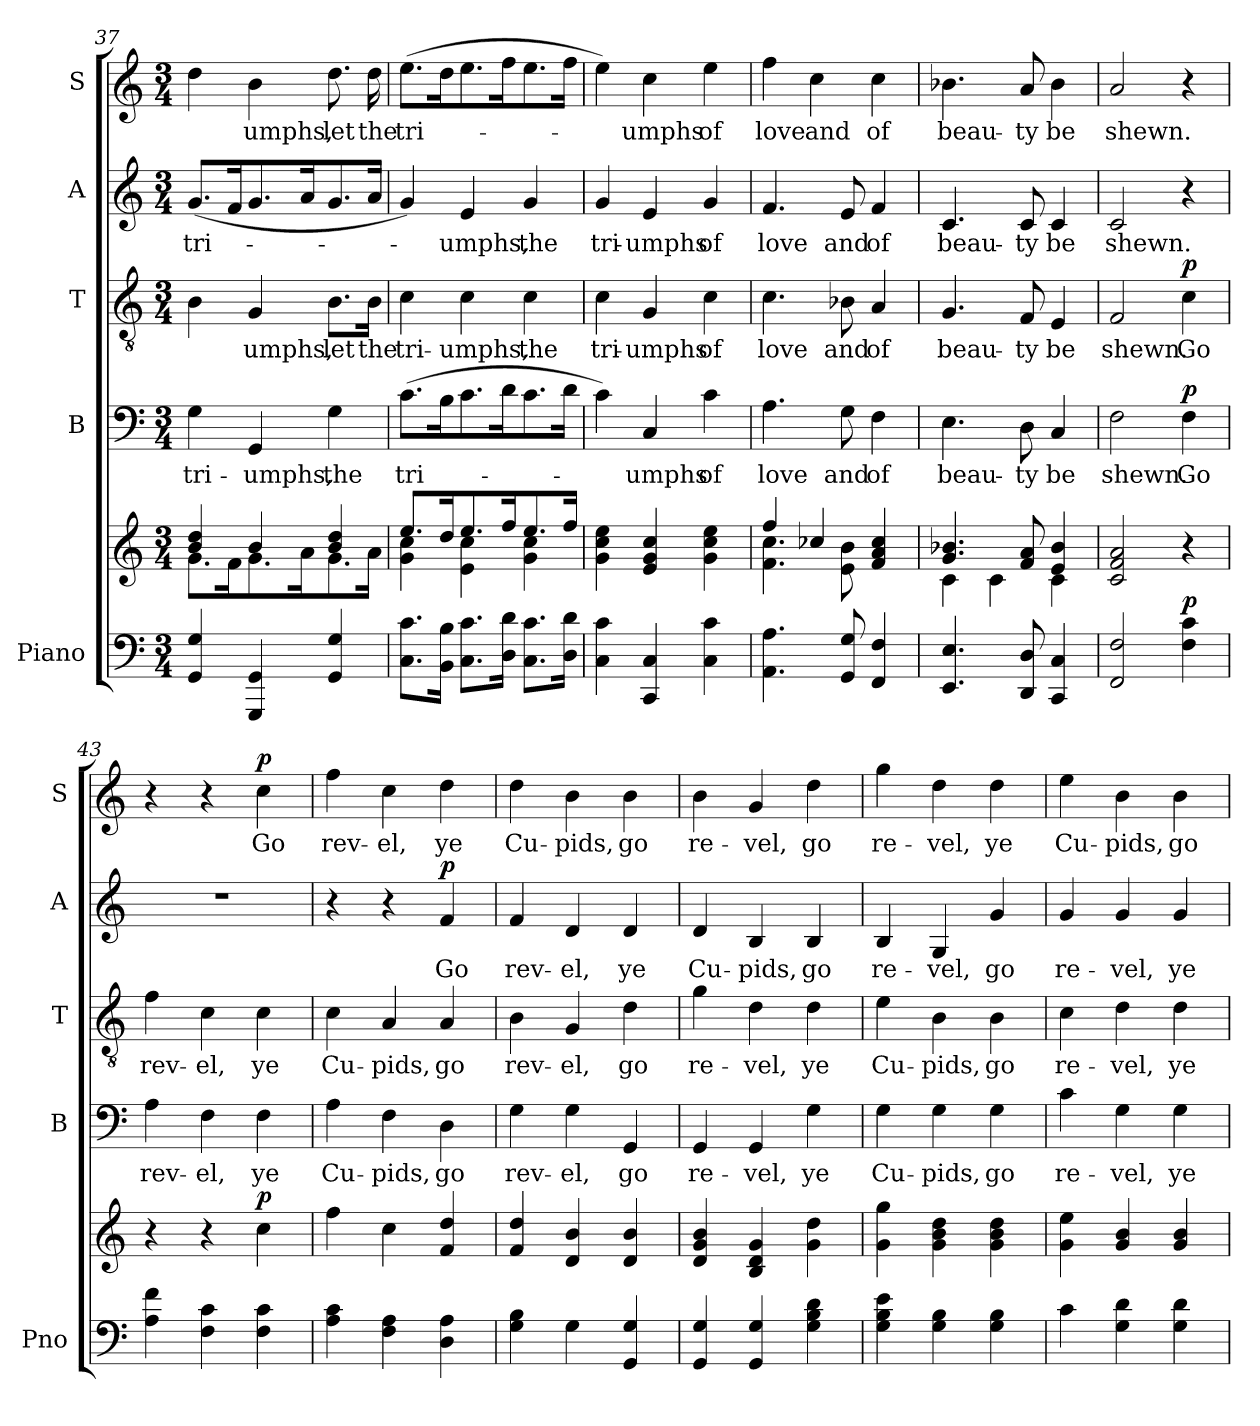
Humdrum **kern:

**kern	**kern	**dynam	**kern	**text	**dynam	**kern	**text	**dynam	**kern	**text	**dynam	**kern	**text	**dynam
*part5	*part5	*part5	*part4	*part4	*part4	*part3	*part3	*part3	*part2	*part2	*part2	*part1	*part1	*part1
*staff6	*staff5	*staff5/6	*staff4	*staff4	*staff4	*staff3	*staff3	*staff3	*staff2	*staff2	*staff2	*staff1	*staff1	*staff1
*I"Piano	*	*	*I"B	*	*	*I"T	*	*	*I"A	*	*	*I"S	*	*
*I'Pno	*	*	*I'B	*	*	*I'T	*	*	*I'A	*	*	*I'S	*	*
*clefF4	*clefG2	*	*clefF4	*	*	*clefGv2	*	*	*clefG2	*	*	*clefG2	*	*
*k[]	*k[]	*	*k[]	*	*	*k[]	*	*	*k[]	*	*	*k[]	*	*
*M3/4	*M3/4	*	*M3/4	*	*	*M3/4	*	*	*M3/4	*	*	*M3/4	*	*
=37	=37	=37	=37	=37	=37	=37	=37	=37	=37	=37	=37	=37	=37	=37
*	*^	*	*	*	*	*	*	*	*	*	*	*	*	*
!	!	!	!	!	!LO:LY:b	!	!	!	!	!	!LO:LY:b	!	!	!	!
4GG/ 4G/	4b/ 4dd/	8.g\L	.	4G\	tri-	.	4B\	.	.	(<8.g/L	tri-	.	4dd\	.	.
.	.	16f\K	.	.	.	.	.	.	.	16f/K	.	.	.	.	.
!	!	!	!	!	!LO:LY:b	!	!	!LO:LY:b	!	!	!	!	!	!LO:LY:b	!
4GGG/ 4GG/	4b/	8.g\	.	4GG/	-umphs,	.	4G/	-umphs,	.	8.g/	.	.	4b\	-umphs,	.
.	.	16a\K	.	.	.	.	.	.	.	16a/K	.	.	.	.	.
!	!	!	!	!	!LO:LY:b	!	!	!LO:LY:b	!	!	!	!	!	!LO:LY:b	!
4GG/ 4G/	4b/ 4dd/	8.g\	.	4G\	the	.	8.B\L	let	.	8.g/	.	.	8.dd\	let	.
!	!	!	!	!	!	!	!	!LO:LY:b	!	!	!	!	!	!LO:LY:b	!
.	.	16a\Jk	.	.	.	.	16B\Jk	the	.	16a/Jk	.	.	16dd\	the	.
=38	=38	=38	=38	=38	=38	=38	=38	=38	=38	=38	=38	=38	=38	=38	=38
!	!	!	!	!	!LO:LY:b	!	!	!LO:LY:b	!	!	!	!	!	!LO:LY:b	!
8.C\ 8.c\L	8.ee/L	4g\ 4cc\	.	(>8.c\L	tri-	.	4c\	tri-	.	4g/)	.	.	(>8.ee\L	tri-	.
16BB\ 16B\Jk	16dd/K	.	.	16B\K	.	.	.	.	.	.	.	.	16dd\K	.	.
!	!	!	!	!	!	!	!	!LO:LY:b	!	!	!LO:LY:b	!	!	!	!
8.C\ 8.c\L	8.ee/	4e\ 4cc\	.	8.c\	.	.	4c\	-umphs,	.	4e/	-umphs,	.	8.ee\	.	.
16D\ 16d\Jk	16ff/K	.	.	16d\K	.	.	.	.	.	.	.	.	16ff\K	.	.
!	!	!	!	!	!	!	!	!LO:LY:b	!	!	!LO:LY:b	!	!	!	!
8.C\ 8.c\L	8.ee/	4g\ 4cc\	.	8.c\	.	.	4c\	the	.	4g/	the	.	8.ee\	.	.
16D\ 16d\Jk	16ff/Jk	.	.	16d\Jk	.	.	.	.	.	.	.	.	16ff\Jk	.	.
*	*v	*v	*	*	*	*	*	*	*	*	*	*	*	*	*
=39	=39	=39	=39	=39	=39	=39	=39	=39	=39	=39	=39	=39	=39	=39
!	!	!	!	!	!	!	!LO:LY:b	!	!	!LO:LY:b	!	!	!	!
4C\ 4c\	4g\ 4cc\ 4ee\	.	4c\)	.	.	4c\	tri-	.	4g/	tri-	.	4ee\)	.	.
!	!	!	!	!LO:LY:b	!	!	!LO:LY:b	!	!	!LO:LY:b	!	!	!LO:LY:b	!
4CC/ 4C/	4e/ 4g/ 4cc/	.	4C/	-umphs	.	4G/	-umphs	.	4e/	-umphs	.	4cc\	-umphs	.
!	!	!	!	!LO:LY:b	!	!	!LO:LY:b	!	!	!LO:LY:b	!	!	!LO:LY:b	!
4C\ 4c\	4g\ 4cc\ 4ee\	.	4c\	of	.	4c\	of	.	4g/	of	.	4ee\	of	.
!!LO:PB:g=z
=40	=40	=40	=40	=40	=40	=40	=40	=40	=40	=40	=40	=40	=40	=40
*	*^	*	*	*	*	*	*	*	*	*	*	*	*	*
!	!	!	!	!	!LO:LY:b	!	!	!LO:LY:b	!	!	!LO:LY:b	!	!	!LO:LY:b	!
4.AA\ 4.A\	4ff/	4.f\ 4.cc\	.	4.A\	love	.	4.c\	love	.	4.f/	love	.	4ff\	love	.
!	!	!	!	!	!	!	!	!	!	!	!	!	!	!LO:LY:b	!
.	4cc-X/	.	.	.	.	.	.	.	.	.	.	.	4cc\	and	.
!	!	!	!	!	!LO:LY:b	!	!	!LO:LY:b	!	!	!LO:LY:b	!	!	!	!
8GG/ 8G/	.	8e\ 8b\	.	8G\	and	.	8B-X\	and	.	8e/	and	.	.	.	.
!	!	!	!	!	!LO:LY:b	!	!	!LO:LY:b	!	!	!LO:LY:b	!	!	!LO:LY:b	!
4FF/ 4F/	4f/ 4a/ 4cc-/	4ryy	.	4F\	of	.	4A/	of	.	4f/	of	.	4cc\	of	.
=41	=41	=41	=41	=41	=41	=41	=41	=41	=41	=41	=41	=41	=41	=41	=41
!	!	!	!	!	!LO:LY:b	!	!	!LO:LY:b	!	!	!LO:LY:b	!	!	!LO:LY:b	!
4.EE/ 4.E/	4.g/ 4.b-X/	4c\	.	4.E\	beau-	.	4.G/	beau-	.	4.c/	beau-	.	4.b-X\	beau-	.
.	.	4c\	.	.	.	.	.	.	.	.	.	.	.	.	.
!	!	!	!	!	!LO:LY:b	!	!	!LO:LY:b	!	!	!LO:LY:b	!	!	!LO:LY:b	!
8DD/ 8D/	8f/ 8a/	.	.	8D\	-ty	.	8F/	-ty	.	8c/	-ty	.	8a/	-ty	.
!	!	!	!	!	!LO:LY:b	!	!	!LO:LY:b	!	!	!LO:LY:b	!	!	!LO:LY:b	!
4CC/ 4C/	4e/ 4b-/	4c\	.	4C/	be	.	4E/	be	.	4c/	be	.	4b-\	be	.
=42	=42	=42	=42	=42	=42	=42	=42	=42	=42	=42	=42	=42	=42	=42	=42
!	!	!	!	!	!LO:LY:b	!	!	!LO:LY:b	!	!	!LO:LY:b	!	!	!LO:LY:b	!
*	*v	*v	*	*	*	*	*	*	*	*	*	*	*	*	*
2FF/ 2F/	2c/ 2f/ 2a/	.	2F\	shewn.	.	2F/	shewn.	.	2c/	shewn.	.	2a/	shewn.	.
!	!	!LO:DY:a=2	!	!LO:LY:b	!LO:DY:a	!	!LO:LY:b	!LO:DY:a	!	!	!	!	!	!
4F\ 4c\	4r	p	4F\	Go	p	4c\	Go	p	4r	.	.	4r	.	.
=43	=43	=43	=43	=43	=43	=43	=43	=43	=43	=43	=43	=43	=43	=43
!	!	!	!	!LO:LY:b	!	!	!LO:LY:b	!	!	!	!	!	!	!
4A\ 4f\	4r	.	4A\	rev-	.	4f\	rev-	.	2.r	.	.	4r	.	.
!	!	!	!	!LO:LY:b	!	!	!LO:LY:b	!	!	!	!	!	!	!
4F\ 4c\	4r	.	4F\	-el,	.	4c\	-el,	.	.	.	.	4r	.	.
!	!	!LO:DY:a	!	!LO:LY:b	!	!	!LO:LY:b	!	!	!	!	!	!LO:LY:b	!LO:DY:a
4F\ 4c\	4cc\	p	4F\	ye	.	4c\	ye	.	.	.	.	4cc\	Go	p
=44	=44	=44	=44	=44	=44	=44	=44	=44	=44	=44	=44	=44	=44	=44
!	!	!	!	!LO:LY:b	!	!	!LO:LY:b	!	!	!	!	!	!LO:LY:b	!
4A\ 4c\	4ff\	.	4A\	Cu-	.	4c\	Cu-	.	4r	.	.	4ff\	rev-	.
!	!	!	!	!LO:LY:b	!	!	!LO:LY:b	!	!	!	!	!	!LO:LY:b	!
4F\ 4A\	4cc\	.	4F\	-pids,	.	4A/	-pids,	.	4r	.	.	4cc\	-el,	.
!	!	!	!	!LO:LY:b	!	!	!LO:LY:b	!	!	!LO:LY:b	!LO:DY:a	!	!LO:LY:b	!
4D\ 4A\	4f/ 4dd/	.	4D\	go	.	4A/	go	.	4f/	Go	p	4dd\	ye	.
=45	=45	=45	=45	=45	=45	=45	=45	=45	=45	=45	=45	=45	=45	=45
!	!	!	!	!LO:LY:b	!	!	!LO:LY:b	!	!	!LO:LY:b	!	!	!LO:LY:b	!
4G\ 4B\	4f/ 4dd/	.	4G\	rev-	.	4B\	rev-	.	4f/	rev-	.	4dd\	Cu-	.
!	!	!	!	!LO:LY:b	!	!	!LO:LY:b	!	!	!LO:LY:b	!	!	!LO:LY:b	!
4G\	4d/ 4b/	.	4G\	-el,	.	4G/	-el,	.	4d/	-el,	.	4b\	-pids,	.
!	!	!	!	!LO:LY:b	!	!	!LO:LY:b	!	!	!LO:LY:b	!	!	!LO:LY:b	!
4GG/ 4G/	4d/ 4b/	.	4GG/	go	.	4d\	go	.	4d/	ye	.	4b\	go	.
=46	=46	=46	=46	=46	=46	=46	=46	=46	=46	=46	=46	=46	=46	=46
!	!	!	!	!LO:LY:b	!	!	!LO:LY:b	!	!	!LO:LY:b	!	!	!LO:LY:b	!
4GG/ 4G/	4d/ 4g/ 4b/	.	4GG/	re-	.	4g\	re-	.	4d/	Cu-	.	4b\	re-	.
!	!	!	!	!LO:LY:b	!	!	!LO:LY:b	!	!	!LO:LY:b	!	!	!LO:LY:b	!
4GG/ 4G/	4B/ 4d/ 4g/	.	4GG/	-vel,	.	4d\	-vel,	.	4B/	-pids,	.	4g/	-vel,	.
!	!	!	!	!LO:LY:b	!	!	!LO:LY:b	!	!	!LO:LY:b	!	!	!LO:LY:b	!
4G\ 4B\ 4d\	4g\ 4dd\	.	4G\	ye	.	4d\	ye	.	4B/	go	.	4dd\	go	.
!!LO:LB:g=z
=47	=47	=47	=47	=47	=47	=47	=47	=47	=47	=47	=47	=47	=47	=47
!	!	!	!	!LO:LY:b	!	!	!LO:LY:b	!	!	!LO:LY:b	!	!	!LO:LY:b	!
4G\ 4B\ 4e\	4g\ 4gg\	.	4G\	Cu-	.	4e\	Cu-	.	4B/	re-	.	4gg\	re-	.
!	!	!	!	!LO:LY:b	!	!	!LO:LY:b	!	!	!LO:LY:b	!	!	!LO:LY:b	!
4G\ 4B\	4g\ 4b\ 4dd\	.	4G\	-pids,	.	4B\	-pids,	.	4G/	-vel,	.	4dd\	-vel,	.
!	!	!	!	!LO:LY:b	!	!	!LO:LY:b	!	!	!LO:LY:b	!	!	!LO:LY:b	!
4G\ 4B\	4g\ 4b\ 4dd\	.	4G\	go	.	4B\	go	.	4g/	go	.	4dd\	ye	.
=48	=48	=48	=48	=48	=48	=48	=48	=48	=48	=48	=48	=48	=48	=48
!	!	!	!	!LO:LY:b	!	!	!LO:LY:b	!	!	!LO:LY:b	!	!	!LO:LY:b	!
4c\	4g\ 4ee\	.	4c\	re-	.	4c\	re-	.	4g/	re-	.	4ee\	Cu-	.
!	!	!	!	!LO:LY:b	!	!	!LO:LY:b	!	!	!LO:LY:b	!	!	!LO:LY:b	!
4G\ 4d\	4g/ 4b/	.	4G\	-vel,	.	4d\	-vel,	.	4g/	-vel,	.	4b\	-pids,	.
!	!	!	!	!LO:LY:b	!	!	!LO:LY:b	!	!	!LO:LY:b	!	!	!LO:LY:b	!
4G\ 4d\	4g/ 4b/	.	4G\	ye	.	4d\	ye	.	4g/	ye	.	4b\	go	.
=	=	=	=	=	=	=	=	=	=	=	=	=	=	=
*-	*-	*-	*-	*-	*-	*-	*-	*-	*-	*-	*-	*-	*-	*-
